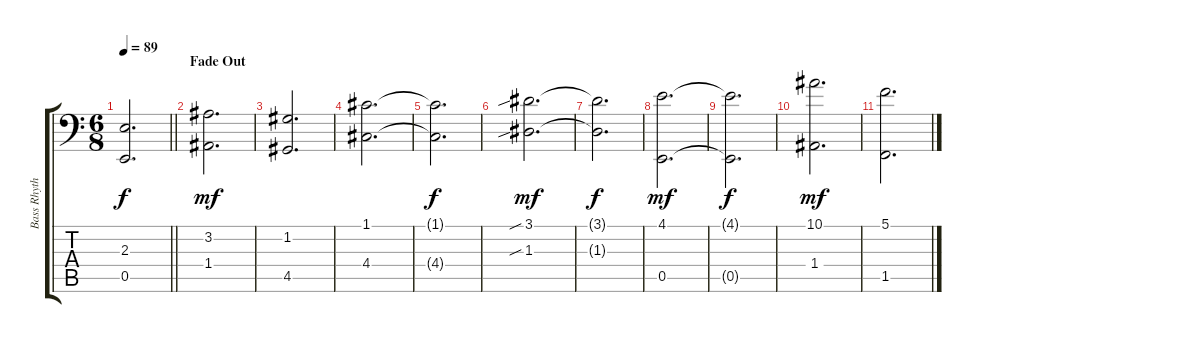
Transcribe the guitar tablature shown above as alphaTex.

\track ("Bass Rhythm" "Bass Rhyth") {instrument contrabass}
\staff {score tabs}
\tuning (C3 G2 D2 A1 E1 B0) {hide}
\ts (6 8)
\tempo 89
\clef f4
\barLineRight lightlight
\ks c
(2.3{t} 0.5{t}).2{d dy f} |
\section ("" "Fade Out")
(3.2 1.4).2{d dy mf} |
(1.2 4.5).2{d} |
(1.1 4.4).2{d} |
(1.1{t} 4.4{t}).2{d dy f} |
(3.1{sib} 1.3{sib}).2{d dy mf} |
(3.1{t} 1.3{t}).2{d dy f} |
(4.1 0.5).2{d dy mf} |
(4.1{t} 0.5{t}).2{d dy f} |
(10.1 1.4).2{d dy mf} |
(5.1 1.5).2{d}
